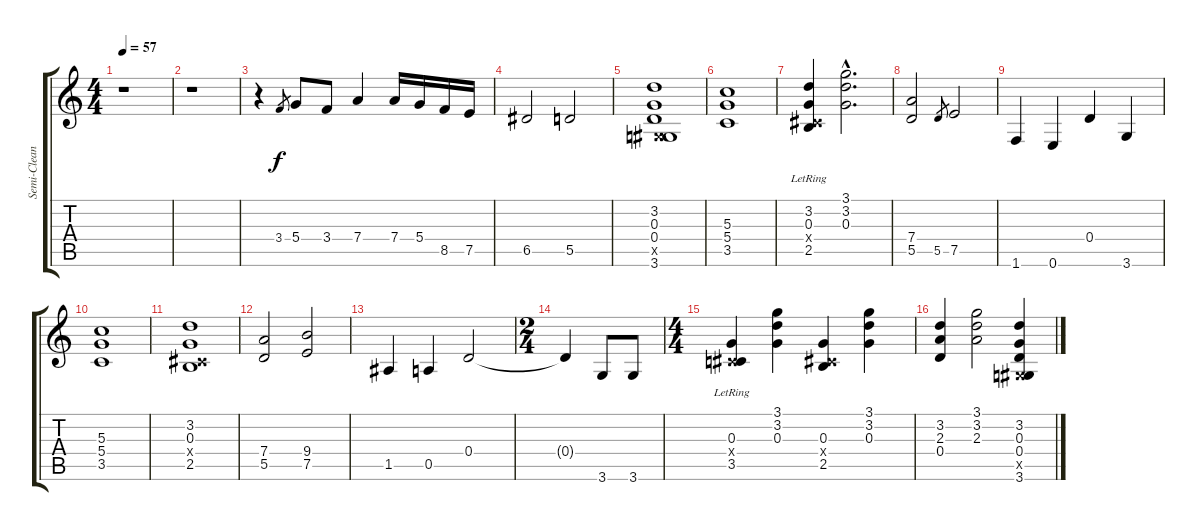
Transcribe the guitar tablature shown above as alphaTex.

\track ("Semi-Clean Electric" "Semi-Clean") {instrument overdrivenguitar}
\staff {score tabs}
\tuning (E4 B3 G3 D3 A2 E2) {hide}
\ts (4 4)
\tempo 57
\clef g2
\ks c
r.1{dy f} |
r.1 |
r.4 3.4.8{gr} 5.4.8 3.4.8 7.4.4 7.4.16 5.4.16 8.5.16 7.5.16 |
6.5.2 5.5.2 |
(3.2 0.3 0.4 -1.5{x} 3.6).1 |
(5.3 5.4 3.5).1{volume 16} |
(3.2 0.3 -1.4{x} 2.5{lr}).4 (3.1{hac} 3.2{hac} 0.3{hac}).2{d} |
(7.4 5.5).2 5.5.8{gr} 7.5.2 |
1.6.4 0.6.4 0.4.4 3.6.4 |
(5.3 5.4 3.5).1 |
(3.2 0.3 -1.4{x} 2.5).1 |
(7.4 5.5).2 (9.4 7.5).2 |
1.5.4 0.5.4 0.4.2 |
\ts (2 4)
0.4{t}.4 3.6.8 3.6.8 |
\ts (4 4)
(0.3 -1.4{x} 3.5{lr}).4 (3.1 3.2 0.3).4 (0.3 -1.4{x} 2.5).4 (3.1 3.2 0.3).4 |
(3.2 2.3 0.4).4 (3.1 3.2 2.3).2 (3.2 0.3 0.4 -1.5{x} 3.6).4
